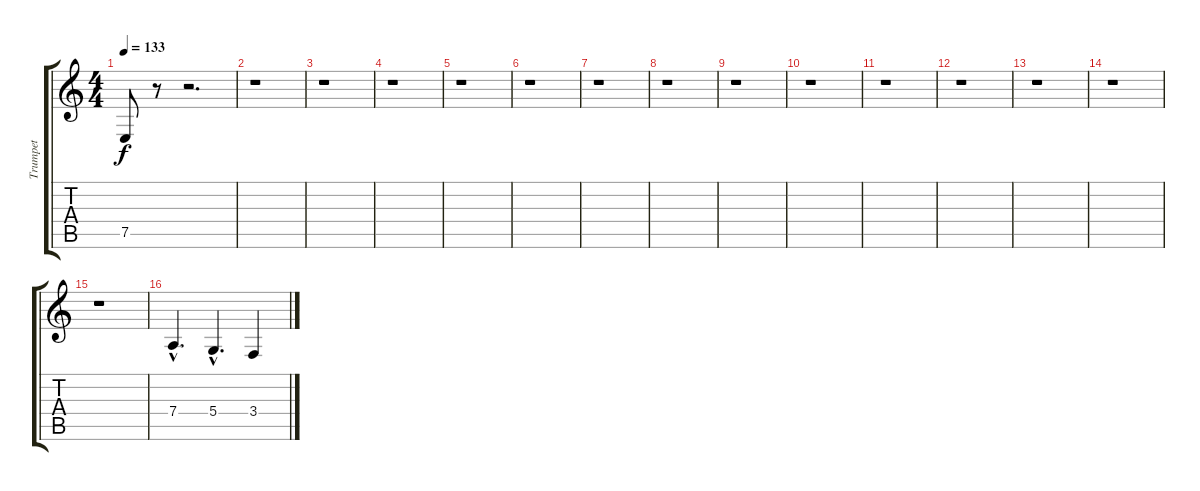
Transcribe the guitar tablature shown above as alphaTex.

\track ("Trumpet" "Trumpet") {instrument trombone}
\staff {score tabs}
\tuning (E4 B3 G3 D3 A2 E2) {hide}
\ts (4 4)
\tempo 133
\clef g2
\ks c
7.5.8{dy f} r.8 r.2{d} |
r.1 |
r.1 |
r.1 |
r.1 |
r.1 |
r.1 |
r.1 |
r.1 |
r.1 |
r.1 |
r.1 |
r.1 |
r.1 |
r.1 |
7.4{hac}.4{d} 5.4{hac}.4{d} 3.4.4
